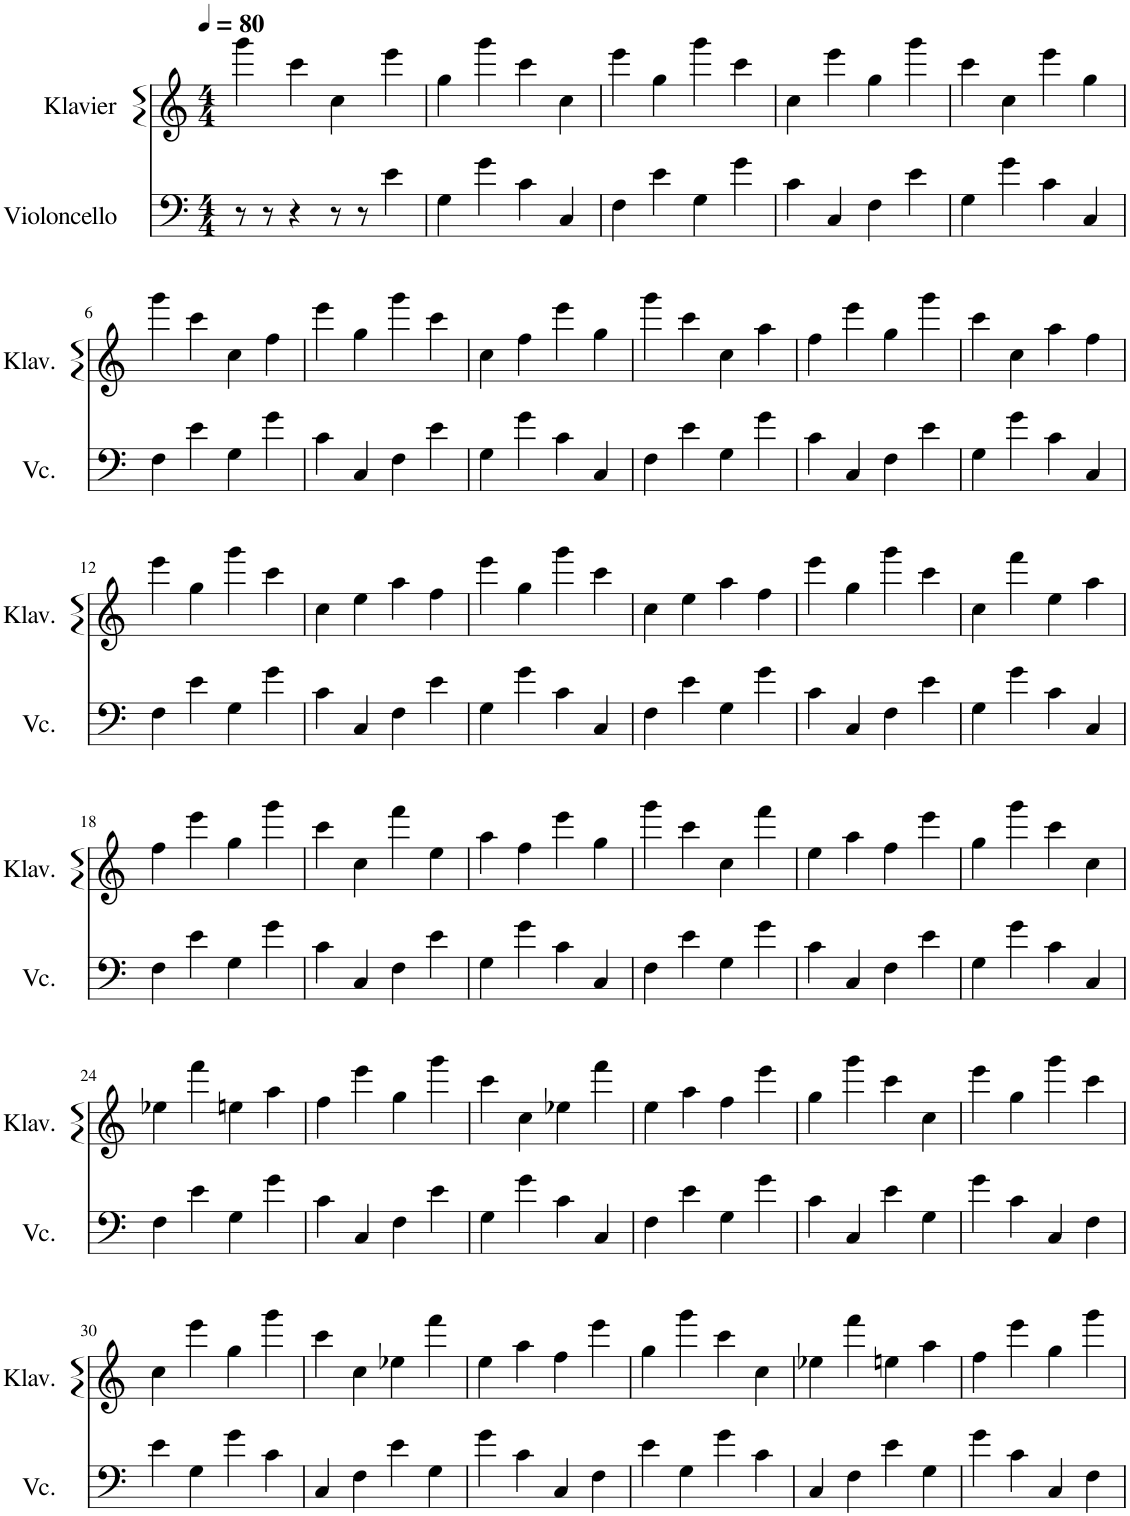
**kern	**kern
*part2	*part1
*staff2	*staff1
*I"Violoncello	*I"Klavier
*I'Vc.	*I'Klav.
*clefF4	*clefG2
*k[]	*k[]
*M4/4	*M4/4
*MM80	*MM80
=1	=1
8r	4ggg\
8r	.
4r	4ccc\
8r	4cc\
8r	.
4e\	4eee\
=2	=2
4G\	4gg\
4g\	4ggg\
4c\	4ccc\
4C/	4cc\
=3	=3
4F\	4eee\
4e\	4gg\
4G\	4ggg\
4g\	4ccc\
=4	=4
4c\	4cc\
4C/	4eee\
4F\	4gg\
4e\	4ggg\
=5	=5
4G\	4ccc\
4g\	4cc\
4c\	4eee\
4C/	4gg\
!!LO:LB:g=z
=6	=6
4F\	4ggg\
4e\	4ccc\
4G\	4cc\
4g\	4ff\
=7	=7
4c\	4eee\
4C/	4gg\
4F\	4ggg\
4e\	4ccc\
=8	=8
4G\	4cc\
4g\	4ff\
4c\	4eee\
4C/	4gg\
=9	=9
4F\	4ggg\
4e\	4ccc\
4G\	4cc\
4g\	4aa\
=10	=10
4c\	4ff\
4C/	4eee\
4F\	4gg\
4e\	4ggg\
=11	=11
4G\	4ccc\
4g\	4cc\
4c\	4aa\
4C/	4ff\
!!LO:LB:g=z
=12	=12
4F\	4eee\
4e\	4gg\
4G\	4ggg\
4g\	4ccc\
=13	=13
4c\	4cc\
4C/	4ee\
4F\	4aa\
4e\	4ff\
=14	=14
4G\	4eee\
4g\	4gg\
4c\	4ggg\
4C/	4ccc\
=15	=15
4F\	4cc\
4e\	4ee\
4G\	4aa\
4g\	4ff\
=16	=16
4c\	4eee\
4C/	4gg\
4F\	4ggg\
4e\	4ccc\
=17	=17
4G\	4cc\
4g\	4fff\
4c\	4ee\
4C/	4aa\
!!LO:LB:g=z
=18	=18
4F\	4ff\
4e\	4eee\
4G\	4gg\
4g\	4ggg\
=19	=19
4c\	4ccc\
4C/	4cc\
4F\	4fff\
4e\	4ee\
=20	=20
4G\	4aa\
4g\	4ff\
4c\	4eee\
4C/	4gg\
=21	=21
4F\	4ggg\
4e\	4ccc\
4G\	4cc\
4g\	4fff\
=22	=22
4c\	4ee\
4C/	4aa\
4F\	4ff\
4e\	4eee\
=23	=23
4G\	4gg\
4g\	4ggg\
4c\	4ccc\
4C/	4cc\
!!LO:LB:g=z
=24	=24
4F\	4ee-X\
4e\	4fff\
4G\	4een\
4g\	4aa\
=25	=25
4c\	4ff\
4C/	4eee\
4F\	4gg\
4e\	4ggg\
=26	=26
4G\	4ccc\
4g\	4cc\
4c\	4ee-X\
4C/	4fff\
=27	=27
4F\	4ee\
4e\	4aa\
4G\	4ff\
4g\	4eee\
=28	=28
4c\	4gg\
4C/	4ggg\
4e\	4ccc\
4G\	4cc\
=29	=29
4g\	4eee\
4c\	4gg\
4C/	4ggg\
4F\	4ccc\
!!LO:LB:g=z
=30	=30
4e\	4cc\
4G\	4eee\
4g\	4gg\
4c\	4ggg\
=31	=31
4C/	4ccc\
4F\	4cc\
4e\	4ee-X\
4G\	4fff\
=32	=32
4g\	4ee\
4c\	4aa\
4C/	4ff\
4F\	4eee\
=33	=33
4e\	4gg\
4G\	4ggg\
4g\	4ccc\
4c\	4cc\
=34	=34
4C/	4ee-X\
4F\	4fff\
4e\	4een\
4G\	4aa\
=35	=35
4g\	4ff\
4c\	4eee\
4C/	4gg\
4F\	4ggg\
=	=
*-	*-
